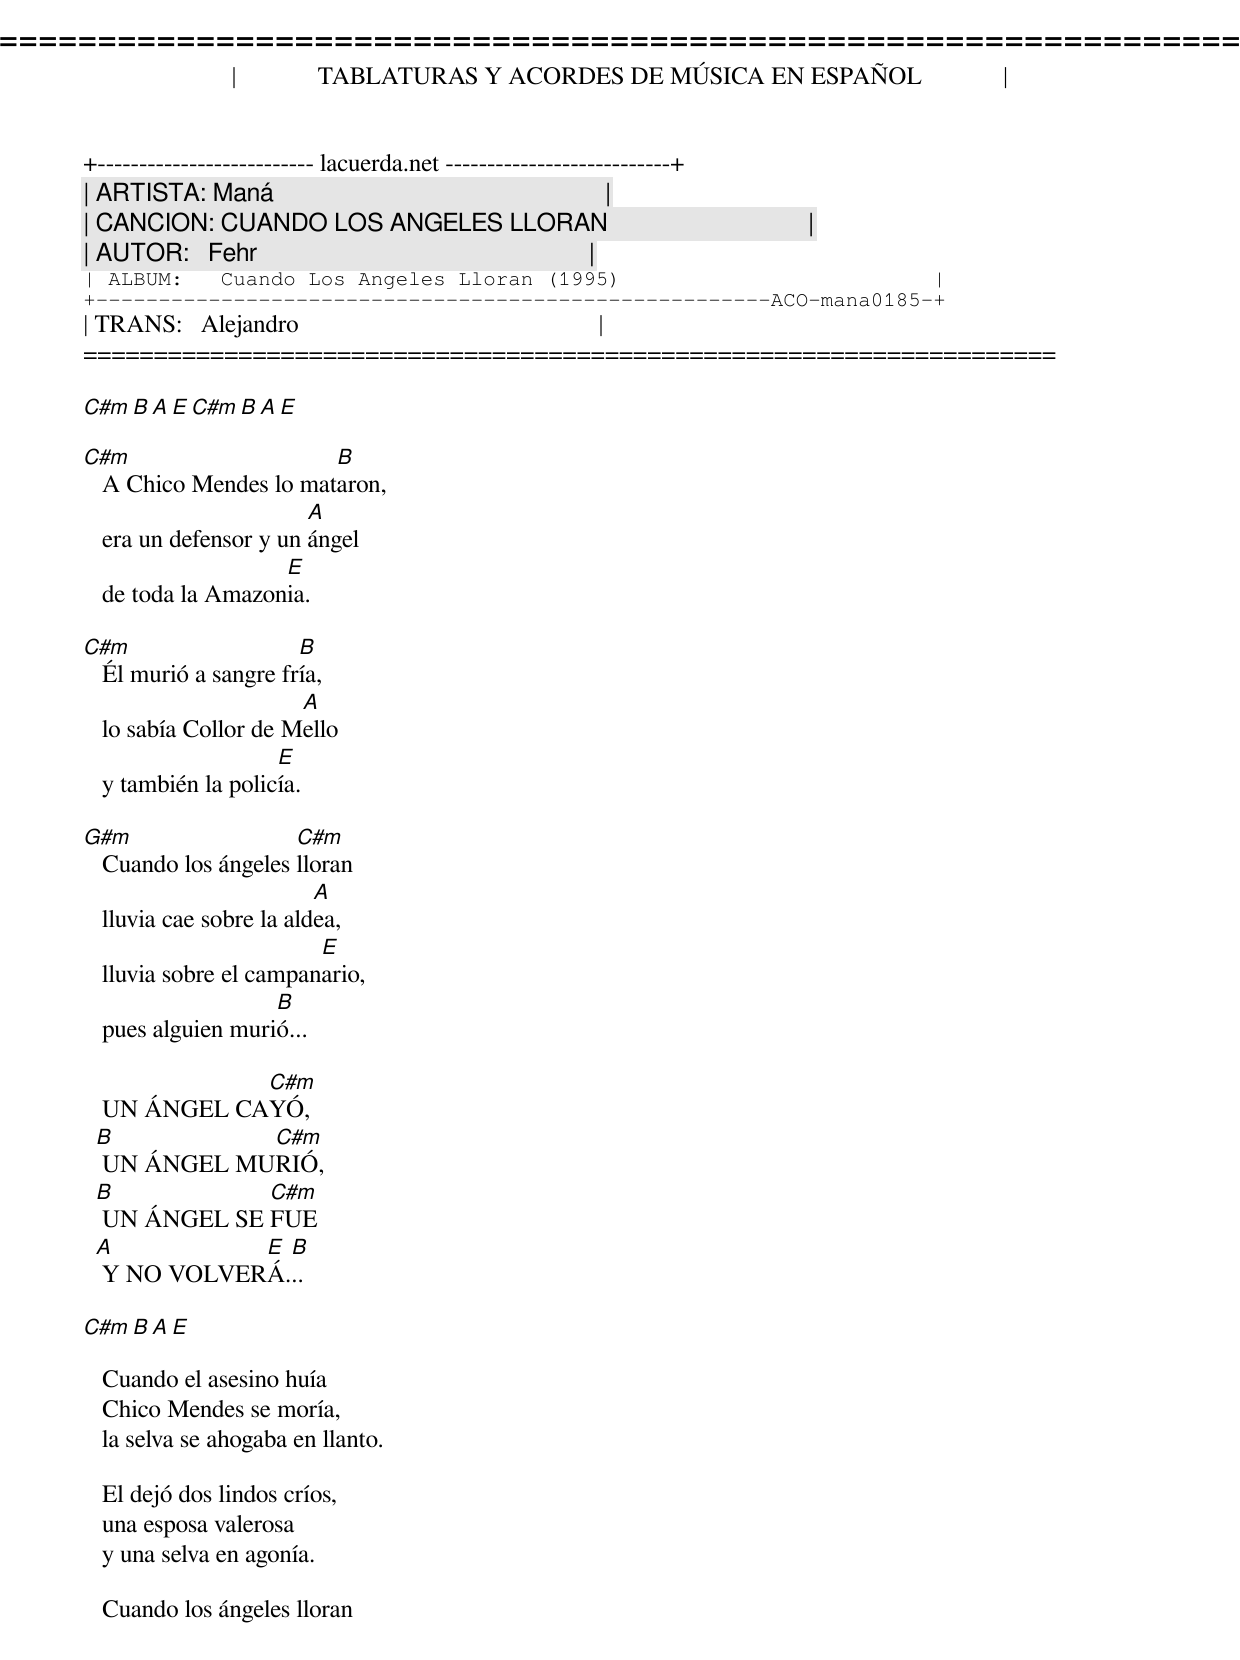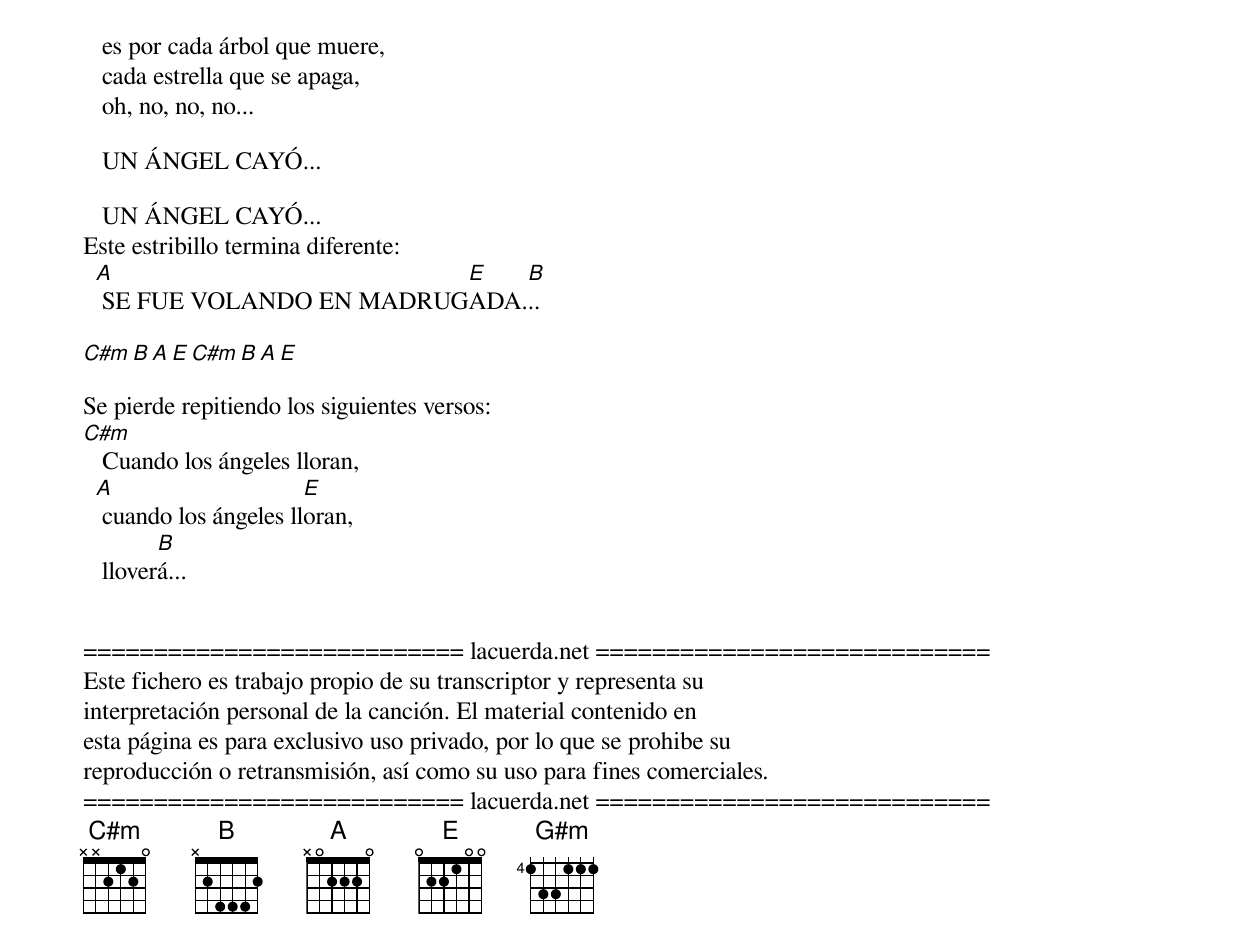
=====================================================================
|             TABLATURAS Y ACORDES DE MÚSICA EN ESPAÑOL             |
+-------------------------- lacuerda.net ---------------------------+
| ARTISTA: Maná                                                     |
| CANCION: CUANDO LOS ANGELES LLORAN                                |
| AUTOR:   Fehr                                                     |
| ALBUM:   Cuando Los Angeles Lloran (1995)                         |
+------------------------------------------------------ACO-mana0185-+
| TRANS:   Alejandro                                                |
=====================================================================

C#m B A E C#m B A E

C#m                     B
   A Chico Mendes lo mataron,
                        A
   era un defensor y un ángel
                    E
   de toda la Amazonia.

C#m                    B
   Él murió a sangre fría,
                       A
   lo sabía Collor de Mello
                     E
   y también la policía.

G#m                   C#m
   Cuando los ángeles lloran
                          A
   lluvia cae sobre la aldea,
                         E
   lluvia sobre el campanario,
                    B
   pues alguien murió...

              C#m
   UN ÁNGEL CAYÓ,
  B           C#m
   UN ÁNGEL MURIÓ,
  B            C#m
   UN ÁNGEL SE FUE
  A           E B
   Y NO VOLVERÁ...

C#m B A E

   Cuando el asesino huía
   Chico Mendes se moría,
   la selva se ahogaba en llanto.

   El dejó dos lindos críos,
   una esposa valerosa
   y una selva en agonía.

   Cuando los ángeles lloran
   es por cada árbol que muere,
   cada estrella que se apaga,
   oh, no, no, no...

   UN ÁNGEL CAYÓ...

   UN ÁNGEL CAYÓ...
Este estribillo termina diferente:
  A                        E   B
   SE FUE VOLANDO EN MADRUGADA...

C#m B A E C#m B A E

Se pierde repitiendo los siguientes versos:
C#m
   Cuando los ángeles lloran,
  A                     E
   cuando los ángeles lloran,
         B
   lloverá...


=========================== lacuerda.net ============================
Este fichero es trabajo propio de su transcriptor y representa su
interpretación personal de la canción. El material contenido en
esta página es para exclusivo uso privado, por lo que se prohibe su
reproducción o retransmisión, así como su uso para fines comerciales.
=========================== lacuerda.net ============================
